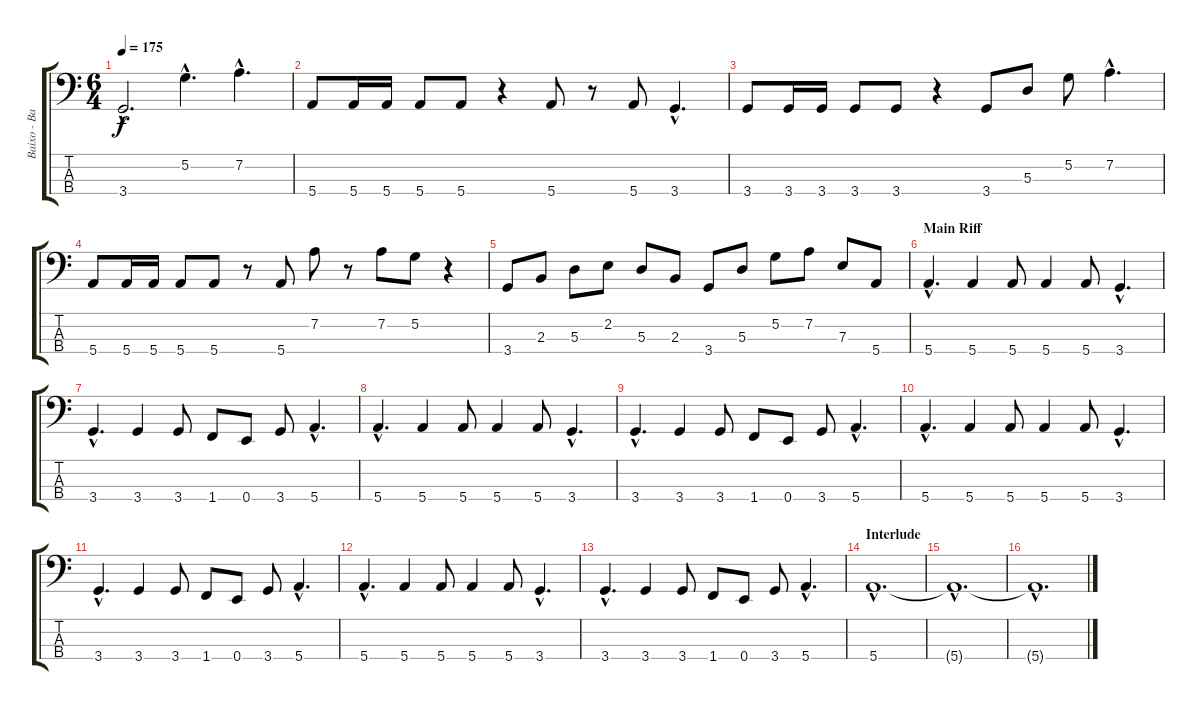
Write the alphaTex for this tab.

\track ("Baixo - Bass" "Baixo - Ba") {instrument electricbassfinger}
\staff {score tabs}
\tuning (G2 D2 A1 E1) {hide}
\ts (6 4)
\tempo 175
\clef f4
\ks c
3.4{hac}.2{d dy f} 5.2{hac}.4{d} 7.2{hac}.4{d} |
5.4.8 5.4.16 5.4.16 5.4.8 5.4.8 r.4 5.4.8 r.8 5.4.8 3.4{hac}.4{d} |
3.4.8 3.4.16 3.4.16 3.4.8 3.4.8 r.4 3.4.8 5.3.8 5.2.8 7.2{hac}.4{d} |
5.4.8 5.4.16 5.4.16 5.4.8 5.4.8 r.8 5.4.8 7.2.8 r.8 7.2.8 5.2.8 r.4 |
3.4.8 2.3.8 5.3.8 2.2.8 5.3.8 2.3.8 3.4.8 5.3.8 5.2.8 7.2.8 7.3.8 5.4.8 |
\section ("" "Main Riff")
5.4{hac}.4{d} 5.4.4 5.4.8 5.4.4 5.4.8 3.4{hac}.4{d} |
3.4{hac}.4{d} 3.4.4 3.4.8 1.4.8 0.4.8 3.4.8 5.4{hac}.4{d} |
5.4{hac}.4{d} 5.4.4 5.4.8 5.4.4 5.4.8 3.4{hac}.4{d} |
3.4{hac}.4{d} 3.4.4 3.4.8 1.4.8 0.4.8 3.4.8 5.4{hac}.4{d} |
5.4{hac}.4{d} 5.4.4 5.4.8 5.4.4 5.4.8 3.4{hac}.4{d} |
3.4{hac}.4{d} 3.4.4 3.4.8 1.4.8 0.4.8 3.4.8 5.4{hac}.4{d} |
5.4{hac}.4{d} 5.4.4 5.4.8 5.4.4 5.4.8 3.4{hac}.4{d} |
3.4{hac}.4{d} 3.4.4 3.4.8 1.4.8 0.4.8 3.4.8 5.4{hac}.4{d} |
\section ("" "Interlude")
5.4{hac}.1{d} |
5.4{hac t}.1{d} |
5.4{hac t}.1{d}
